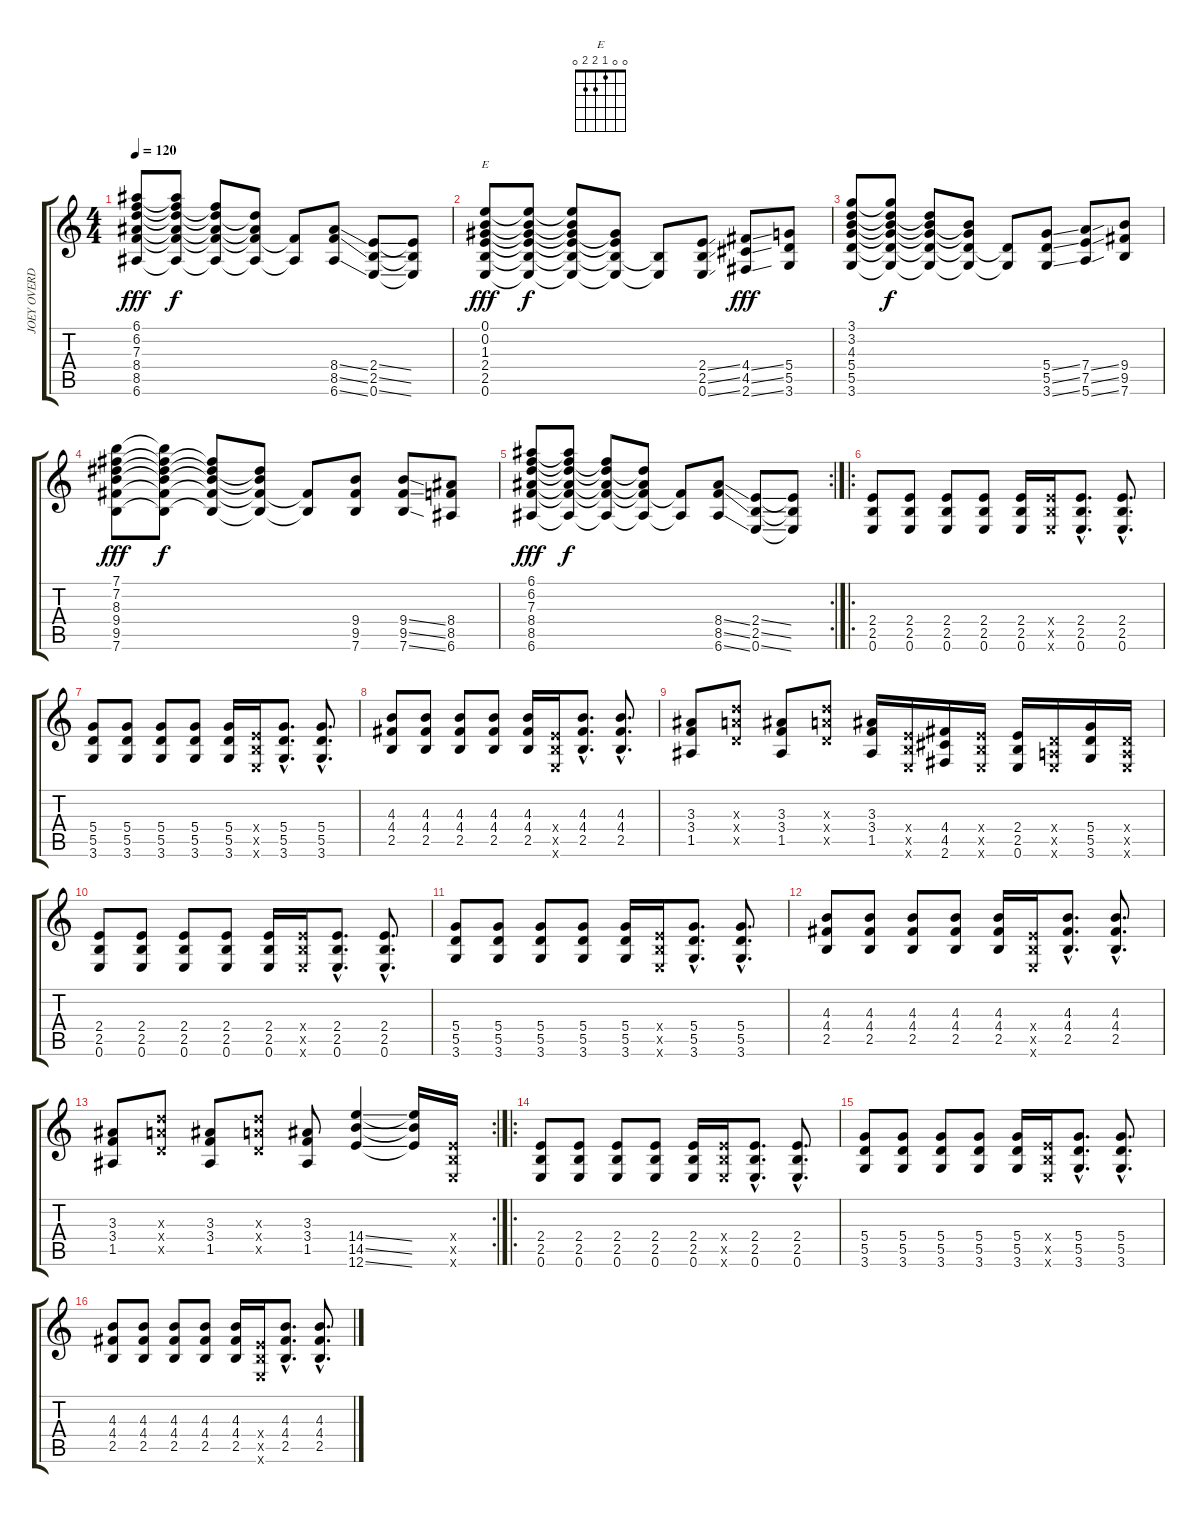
\track ("JOEY OVERDRIVEN" "JOEY OVERD") {instrument overdrivenguitar}
\staff {score tabs}
\tuning (E4 B3 G3 D3 A2 E2) {hide}
\chord ("E" 0 0 1 2 2 0)
\ts (4 4)
\tempo 120
\clef g2
\ks c
(6.1 6.2 7.3 8.4 8.5 6.6).8{dy fff} (6.1{t} 6.2{t} 7.3{t} 8.4{t} 8.5{t} 6.6{t}).8{dy f} (6.2{t} 7.3{t} 8.4{t} 8.5{t} 6.6{t}).8 (7.3{t} 8.4{t} 8.5{t} 6.6{t}).8 (8.5{t} 6.6{t}).8 (8.4{ss} 8.5{ss} 6.6{ss}).8 (2.4{ss} 2.5{ss} 0.6{ss}).8 (2.4{t} 2.5{t} 0.6{t}).8 |
(0.1 0.2 1.3 2.4 2.5 0.6).8{ch "E" dy fff} (0.1{t} 0.2{t} 1.3{t} 2.4{t} 2.5{t} 0.6{t}).8{dy f} (0.1{t} 0.2{t} 1.3{t} 2.4{t} 2.5{t} 0.6{t}).8 (1.3{t} 2.4{t} 2.5{t} 0.6{t}).8 (2.5{t} 0.6{t}).8 (2.4{ss} 2.5{ss} 0.6{ss}).8 (4.4{ss} 4.5{ss} 2.6{ss}).8{dy fff} (5.4 5.5 3.6).8 |
(3.1 3.2 4.3 5.4 5.5 3.6).8 (3.1{t} 3.2{t} 4.3{t} 5.4{t} 5.5{t} 3.6{t}).8{dy f} (3.2{t} 4.3{t} 5.4{t} 5.5{t} 3.6{t}).8 (4.3{t} 5.4{t} 5.5{t} 3.6{t}).8 (5.5{t} 3.6{t}).8 (5.4{ss} 5.5{ss} 3.6{ss}).8 (7.4{ss} 7.5{ss} 5.6{ss}).8 (9.4 9.5 7.6).8 |
(7.1 7.2 8.3 9.4 9.5 7.6).8{dy fff} (7.1{t} 7.2{t} 8.3{t} 9.4{t} 9.5{t} 7.6{t}).8{dy f} (7.2{t} 8.3{t} 9.4{t} 9.5{t} 7.6{t}).8 (8.3{t} 9.4{t} 9.5{t} 7.6{t}).8 (9.5{t} 7.6{t}).8 (9.4 9.5 7.6).8 (9.4{ss} 9.5{ss} 7.6{ss}).8 (8.4 8.5 6.6).8 |
\rc 2
(6.1 6.2 7.3 8.4 8.5 6.6).8{dy fff} (6.1{t} 6.2{t} 7.3{t} 8.4{t} 8.5{t} 6.6{t}).8{dy f} (6.2{t} 7.3{t} 8.4{t} 8.5{t} 6.6{t}).8 (7.3{t} 8.4{t} 8.5{t} 6.6{t}).8 (8.5{t} 6.6{t}).8 (8.4{ss} 8.5{ss} 6.6{ss}).8 (2.4{ss} 2.5{ss} 0.6{ss}).8 (2.4{t} 2.5{t} 0.6{t}).8 |
\ro
(2.4 2.5 0.6).8{volume 11 balance 8 instrument overdrivenguitar} (2.4 2.5 0.6).8 (2.4 2.5 0.6).8 (2.4 2.5 0.6).8 (2.4 2.5 0.6).16 (2.4{x} 2.5{x} 0.6{x}).16 (2.4{hac} 2.5{hac} 0.6{hac}).8{d} (2.4{hac} 2.5{hac} 0.6{hac}).8{d} |
(5.4 5.5 3.6).8 (5.4 5.5 3.6).8 (5.4 5.5 3.6).8 (5.4 5.5 3.6).8 (5.4 5.5 3.6).16 (2.4{x} 2.5{x} 0.6{x}).16 (5.4{hac} 5.5{hac} 3.6{hac}).8{d} (5.4{hac} 5.5{hac} 3.6{hac}).8{d} |
(4.3 4.4 2.5).8 (4.3 4.4 2.5).8 (4.3 4.4 2.5).8 (4.3 4.4 2.5).8 (4.3 4.4 2.5).16 (2.4{x} 2.5{x} 0.6{x}).16 (4.3{hac} 4.4{hac} 2.5{hac}).8{d} (4.3{hac} 4.4{hac} 2.5{hac}).8{d} |
(3.3 3.4 1.5).8 (7.3{x} 7.4{x} 5.5{x}).8 (3.3 3.4 1.5).8 (7.3{x} 7.4{x} 5.5{x}).8 (3.3 3.4 1.5).16 (2.4{x} 2.5{x} 0.6{x}).16 (4.4 4.5 2.6).16 (2.4{x} 2.5{x} 0.6{x}).16 (2.4 2.5 0.6).16 (0.4{x} 0.5{x} 0.6{x}).16 (5.4 5.5 3.6).16 (0.4{x} 0.5{x} 0.6{x}).16 |
(2.4 2.5 0.6).8 (2.4 2.5 0.6).8 (2.4 2.5 0.6).8 (2.4 2.5 0.6).8 (2.4 2.5 0.6).16 (2.4{x} 2.5{x} 0.6{x}).16 (2.4{hac} 2.5{hac} 0.6{hac}).8{d} (2.4{hac} 2.5{hac} 0.6{hac}).8{d} |
(5.4 5.5 3.6).8 (5.4 5.5 3.6).8 (5.4 5.5 3.6).8 (5.4 5.5 3.6).8 (5.4 5.5 3.6).16 (2.4{x} 2.5{x} 0.6{x}).16 (5.4{hac} 5.5{hac} 3.6{hac}).8{d} (5.4{hac} 5.5{hac} 3.6{hac}).8{d} |
(4.3 4.4 2.5).8 (4.3 4.4 2.5).8 (4.3 4.4 2.5).8 (4.3 4.4 2.5).8 (4.3 4.4 2.5).16 (2.4{x} 2.5{x} 0.6{x}).16 (4.3{hac} 4.4{hac} 2.5{hac}).8{d} (4.3{hac} 4.4{hac} 2.5{hac}).8{d} |
\rc 2
(3.3 3.4 1.5).8 (7.3{x} 7.4{x} 5.5{x}).8 (3.3 3.4 1.5).8 (7.3{x} 7.4{x} 5.5{x}).8 (3.3 3.4 1.5).8 (14.4{ss} 14.5{ss} 12.6{ss}).4 (14.4{t} 14.5{t} 12.6{t}).16 (2.4{x} 2.5{x} 0.6{x}).16 |
\ro
(2.4 2.5 0.6).8{volume 9 instrument electricguitarmuted} (2.4 2.5 0.6).8 (2.4 2.5 0.6).8 (2.4 2.5 0.6).8 (2.4 2.5 0.6).16 (2.4{x} 2.5{x} 0.6{x}).16 (2.4{hac} 2.5{hac} 0.6{hac}).8{d} (2.4{hac} 2.5{hac} 0.6{hac}).8{d} |
(5.4 5.5 3.6).8 (5.4 5.5 3.6).8 (5.4 5.5 3.6).8 (5.4 5.5 3.6).8 (5.4 5.5 3.6).16 (2.4{x} 2.5{x} 0.6{x}).16 (5.4{hac} 5.5{hac} 3.6{hac}).8{d} (5.4{hac} 5.5{hac} 3.6{hac}).8{d} |
(4.3 4.4 2.5).8 (4.3 4.4 2.5).8 (4.3 4.4 2.5).8 (4.3 4.4 2.5).8 (4.3 4.4 2.5).16 (2.4{x} 2.5{x} 0.6{x}).16 (4.3{hac} 4.4{hac} 2.5{hac}).8{d} (4.3{hac} 4.4{hac} 2.5{hac}).8{d}
